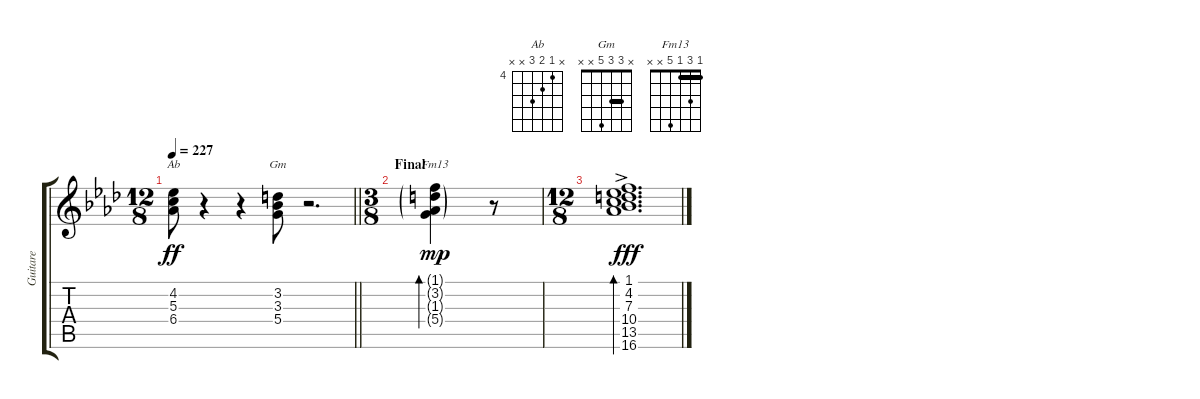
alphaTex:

\track ("Guitare" "Guitare") {instrument electricguitarjazz}
\staff {score tabs}
\tuning (E4 B3 G3 D3 A2 E2) {hide}
\chord ("Ab" x 4 5 6 x x) {firstfret 4}
\chord ("Gm" x 3 3 5 x x) {barre 3}
\chord ("Fm13" 1 3 1 5 x x) {barre 1}
\ts (12 8)
\tempo 227
\clef g2
\barLineRight lightlight
\ks fminor
(4.2 5.3 6.4).8{ch "Ab" dy ff} r.4 r.4 (3.2 3.3 5.4).8{ch "Gm"} r.2{d} |
\ts (3 8)
\section ("" "Final")
(1.1{g} 3.2{g} 1.3{g} 5.4{g}).4{bd 60 ch "Fm13" dy mp} r.8 |
\ts (12 8)
(1.1{ac} 4.2 7.3 10.4 13.5 16.6).1{d bd 480 dy fff volume 13 balance 0 instrument orchestralharp}
